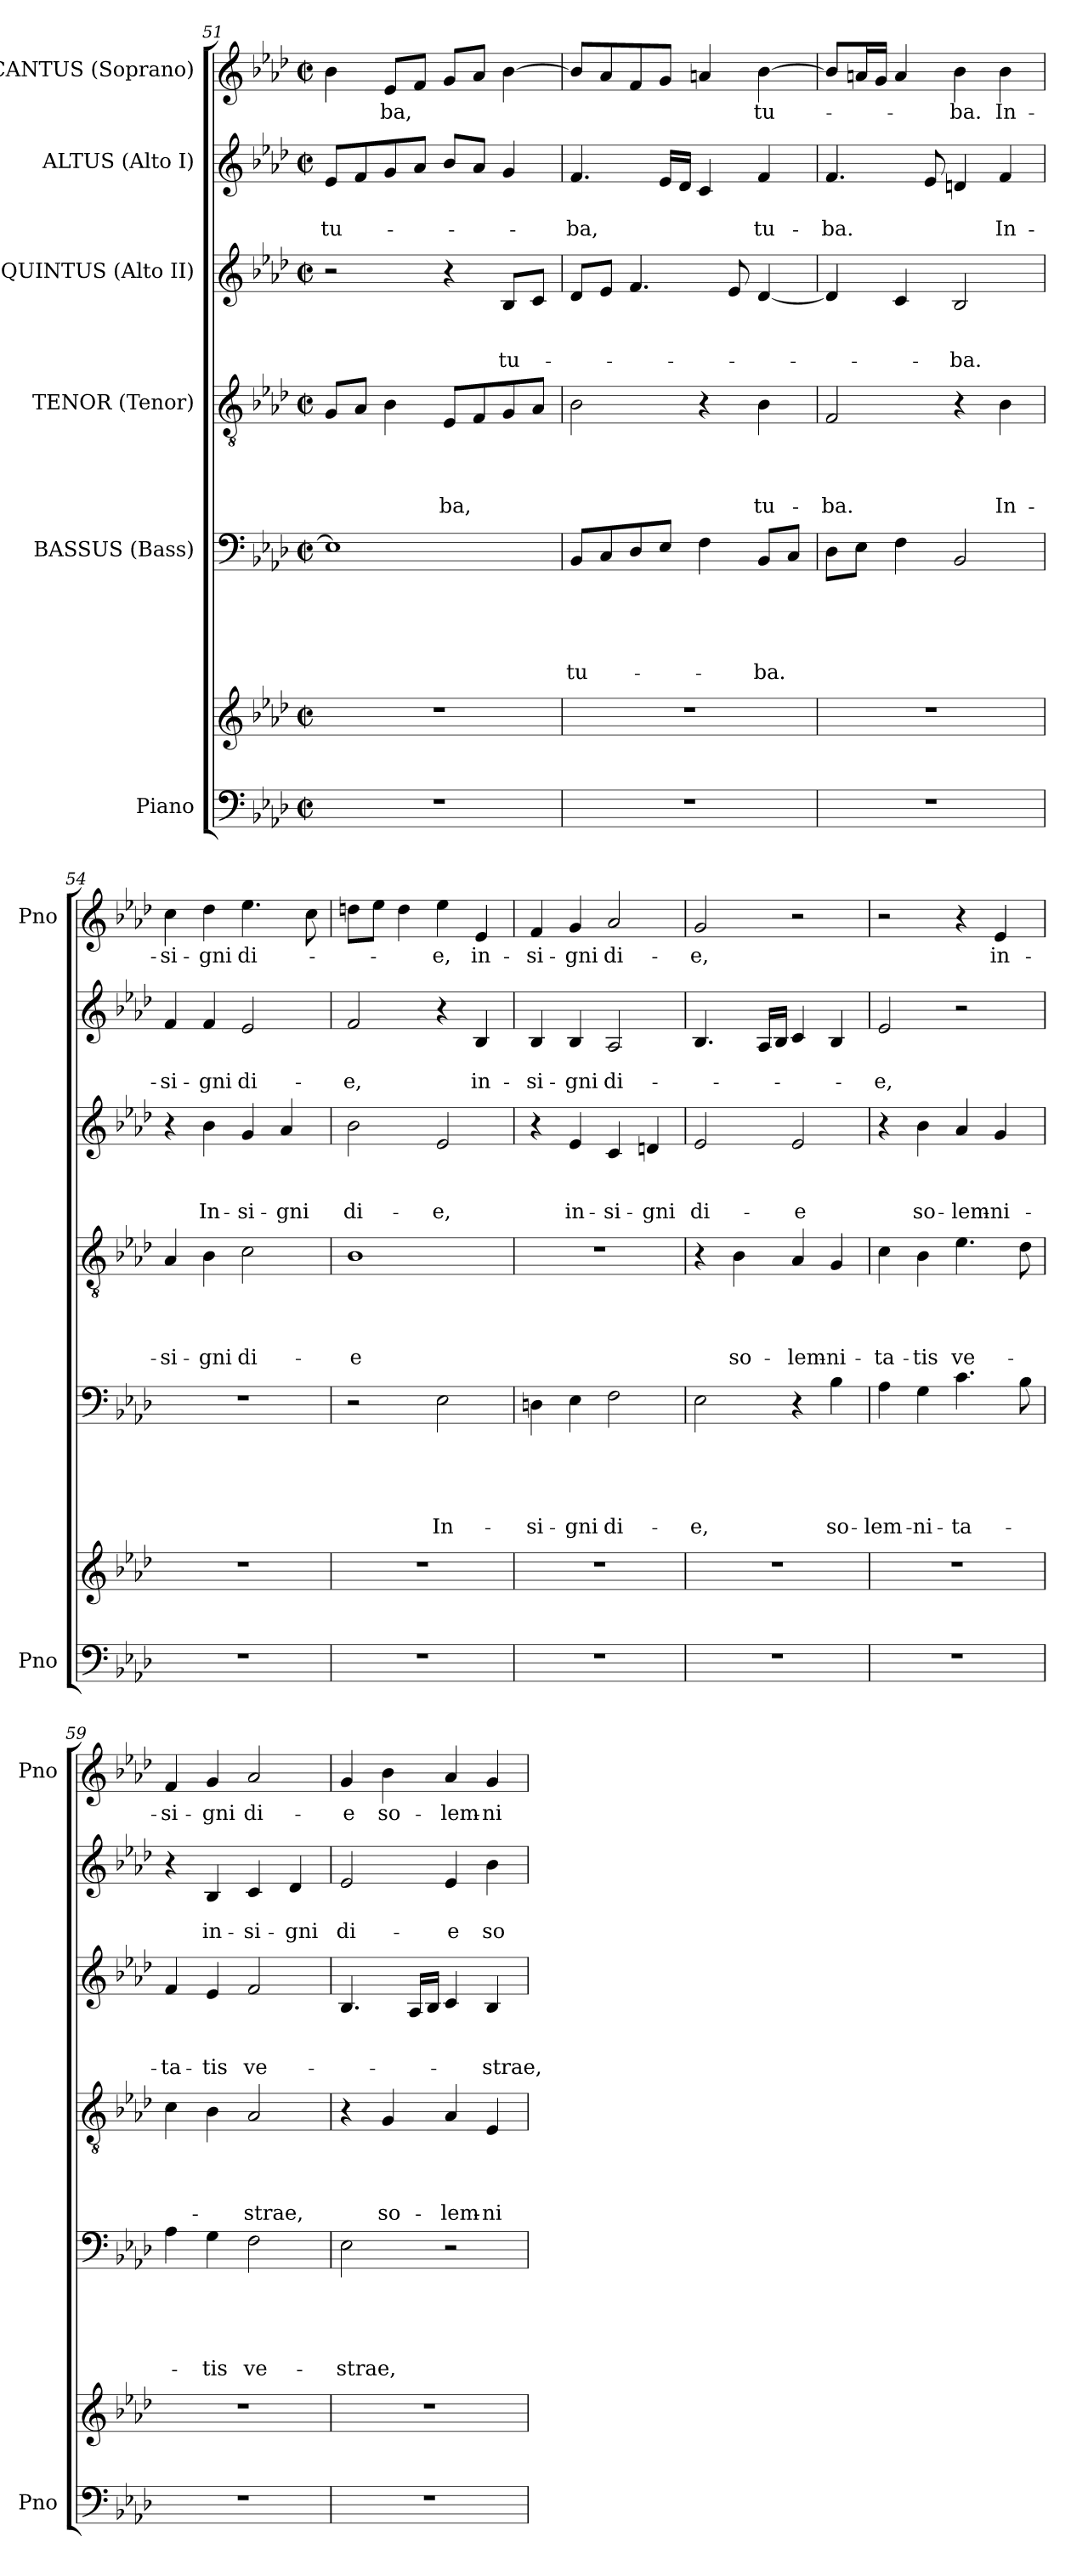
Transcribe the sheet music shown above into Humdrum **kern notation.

**kern	**kern	**kern	**text	**text	**text	**text	**text	**kern	**text	**text	**text	**text	**kern	**text	**text	**text	**kern	**text	**text	**kern	**text
*part6	*part6	*part5	*part5	*part5	*part5	*part5	*part5	*part4	*part4	*part4	*part4	*part4	*part3	*part3	*part3	*part3	*part2	*part2	*part2	*part1	*part1
*staff7	*staff6	*staff5	*staff5	*staff5	*staff5	*staff5	*staff5	*staff4	*staff4	*staff4	*staff4	*staff4	*staff3	*staff3	*staff3	*staff3	*staff2	*staff2	*staff2	*staff1	*staff1
*I"Piano	*	*I"BASSUS (Bass)	*	*	*	*	*	*I"TENOR (Tenor)	*	*	*	*	*I"QUINTUS (Alto II)	*	*	*	*I"ALTUS (Alto I)	*	*	*I"CANTUS (Soprano)	*
*I'Pno	*	*	*	*	*	*	*	*	*	*	*	*	*	*	*	*	*	*	*	*I'Pno	*
*clefF4	*clefG2	*clefF4	*	*	*	*	*	*clefGv2	*	*	*	*	*clefG2	*	*	*	*clefG2	*	*	*clefG2	*
*k[b-e-a-d-]	*k[b-e-a-d-]	*k[b-e-a-d-]	*	*	*	*	*	*k[b-e-a-d-]	*	*	*	*	*k[b-e-a-d-]	*	*	*	*k[b-e-a-d-]	*	*	*k[b-e-a-d-]	*
*A-:	*A-:	*A-:	*	*	*	*	*	*A-:	*	*	*	*	*A-:	*	*	*	*A-:	*	*	*A-:	*
*M2/2	*M2/2	*M2/2	*	*	*	*	*	*M2/2	*	*	*	*	*M2/2	*	*	*	*M2/2	*	*	*M2/2	*
*met(c|)	*met(c|)	*met(c|)	*	*	*	*	*	*met(c|)	*	*	*	*	*met(c|)	*	*	*	*met(c|)	*	*	*met(c|)	*
=51	=51	=51	=51	=51	=51	=51	=51	=51	=51	=51	=51	=51	=51	=51	=51	=51	=51	=51	=51	=51	=51
1r	1r	1E-]	.	.	.	.	.	8G/L	.	.	.	.	2r	.	.	.	8e-/L	.	tu-	4b-\	.
.	.	.	.	.	.	.	.	8A-/J	.	.	.	.	.	.	.	.	8f/	.	.	.	.
.	.	.	.	.	.	.	.	4B-\	.	.	.	.	.	.	.	.	8g/	.	.	8e-/L	-ba,
.	.	.	.	.	.	.	.	.	.	.	.	.	.	.	.	.	8a-/J	.	.	8f/J	.
.	.	.	.	.	.	.	.	8E-/L	.	.	.	-ba,	4r	.	.	.	8b-/L	.	.	8g/L	.
.	.	.	.	.	.	.	.	8F/	.	.	.	.	.	.	.	.	8a-/J	.	.	8a-/J	.
.	.	.	.	.	.	.	.	8G/	.	.	.	.	8B-/L	.	.	tu-	4g/	.	.	[4b-\	.
.	.	.	.	.	.	.	.	8A-/J	.	.	.	.	8c/J	.	.	.	.	.	.	.	.
=52	=52	=52	=52	=52	=52	=52	=52	=52	=52	=52	=52	=52	=52	=52	=52	=52	=52	=52	=52	=52	=52
1r	1r	8BB-/L	.	.	.	.	tu-	2B-\	.	.	.	.	8d-/L	.	.	.	4.f/	.	-ba,	8b-/L]	.
.	.	8C/	.	.	.	.	.	.	.	.	.	.	8e-/J	.	.	.	.	.	.	8a-/	.
.	.	8D-/	.	.	.	.	.	.	.	.	.	.	4.f/	.	.	.	.	.	.	8f/	.
.	.	8E-/J	.	.	.	.	.	.	.	.	.	.	.	.	.	.	16e-/LL	.	.	8g/J	.
.	.	.	.	.	.	.	.	.	.	.	.	.	.	.	.	.	16d-/JJ	.	.	.	.
.	.	4F\	.	.	.	.	.	4r	.	.	.	.	.	.	.	.	4c/	.	.	4an/	.
.	.	.	.	.	.	.	.	.	.	.	.	.	8e-/	.	.	.	.	.	.	.	.
.	.	8BB-/L	.	.	.	.	-ba.	4B-\	.	.	.	tu-	[4d-/	.	.	.	4f/	.	tu-	[4b-\	tu-
.	.	8C/J	.	.	.	.	.	.	.	.	.	.	.	.	.	.	.	.	.	.	.
!!LO:LB:g=z
=53	=53	=53	=53	=53	=53	=53	=53	=53	=53	=53	=53	=53	=53	=53	=53	=53	=53	=53	=53	=53	=53
1r	1r	8D-\L	.	.	.	.	.	2F/	.	.	.	-­ba.	4d-/]	.	.	.	4.f/	.	-­ba.	8b-/L]	.
.	.	8E-\J	.	.	.	.	.	.	.	.	.	.	.	.	.	.	.	.	.	16an/L	.
.	.	.	.	.	.	.	.	.	.	.	.	.	.	.	.	.	.	.	.	16g/JJ	.
.	.	4F\	.	.	.	.	.	.	.	.	.	.	4c/	.	.	.	.	.	.	4a/	.
.	.	.	.	.	.	.	.	.	.	.	.	.	.	.	.	.	8e-/	.	.	.	.
.	.	2BB-/	.	.	.	.	.	4r	.	.	.	.	2B-/	.	.	-ba.	4dn/	.	.	4b-\	-ba.
.	.	.	.	.	.	.	.	4B-\	.	.	.	In-	.	.	.	.	4f/	.	In-	4b-\	In-
=54	=54	=54	=54	=54	=54	=54	=54	=54	=54	=54	=54	=54	=54	=54	=54	=54	=54	=54	=54	=54	=54
1r	1r	1r	.	.	.	.	.	4A-/	.	.	.	-si-	4r	.	.	.	4f/	.	-si-	4cc\	-si-
.	.	.	.	.	.	.	.	4B-\	.	.	.	-gni	4b-\	.	.	In-	4f/	.	-gni	4dd-\	-gni
.	.	.	.	.	.	.	.	2c\	.	.	.	di-	4g/	.	.	-si-	2e-/	.	di-	4.ee-\	di-
.	.	.	.	.	.	.	.	.	.	.	.	.	4a-/	.	.	-gni	.	.	.	.	.
.	.	.	.	.	.	.	.	.	.	.	.	.	.	.	.	.	.	.	.	8cc\	.
=55	=55	=55	=55	=55	=55	=55	=55	=55	=55	=55	=55	=55	=55	=55	=55	=55	=55	=55	=55	=55	=55
1r	1r	2r	.	.	.	.	.	1B-	.	.	.	-e	2b-\	.	.	di-	2f/	.	-e,	8ddn\L	.
.	.	.	.	.	.	.	.	.	.	.	.	.	.	.	.	.	.	.	.	8ee-\J	.
.	.	.	.	.	.	.	.	.	.	.	.	.	.	.	.	.	.	.	.	4dd\	.
.	.	2E-\	.	.	.	.	In-	.	.	.	.	.	2e-/	.	.	-e,	4r	.	.	4ee-\	-e,
.	.	.	.	.	.	.	.	.	.	.	.	.	.	.	.	.	4B-/	.	in-	4e-/	in-
=56	=56	=56	=56	=56	=56	=56	=56	=56	=56	=56	=56	=56	=56	=56	=56	=56	=56	=56	=56	=56	=56
1r	1r	4Dn\	.	.	.	.	-si-	1r	.	.	.	.	4r	.	.	.	4B-/	.	-si-	4f/	-si-
.	.	4E-\	.	.	.	.	-gni	.	.	.	.	.	4e-/	.	.	in-	4B-/	.	-gni	4g/	-gni
.	.	2F\	.	.	.	.	di-	.	.	.	.	.	4c/	.	.	-si-	2A-/	.	di-	2a-/	di-
.	.	.	.	.	.	.	.	.	.	.	.	.	4dn/	.	.	-gni	.	.	.	.	.
=57	=57	=57	=57	=57	=57	=57	=57	=57	=57	=57	=57	=57	=57	=57	=57	=57	=57	=57	=57	=57	=57
1r	1r	2E-\	.	.	.	.	-e,	4r	.	.	.	.	2e-/	.	.	di-	4.B-/	.	.	2g/	-e,
.	.	.	.	.	.	.	.	4B-\	.	.	.	so-	.	.	.	.	.	.	.	.	.
.	.	.	.	.	.	.	.	.	.	.	.	.	.	.	.	.	16A-/LL	.	.	.	.
.	.	.	.	.	.	.	.	.	.	.	.	.	.	.	.	.	16B-/JJ	.	.	.	.
.	.	4r	.	.	.	.	.	4A-/	.	.	.	-lem-	2e-/	.	.	-e	4c/	.	.	2r	.
.	.	4B-\	.	.	.	.	so-	4G/	.	.	.	-ni-	.	.	.	.	4B-/	.	.	.	.
!!LO:PB:g=z
=58	=58	=58	=58	=58	=58	=58	=58	=58	=58	=58	=58	=58	=58	=58	=58	=58	=58	=58	=58	=58	=58
1r	1r	4A-\	.	.	.	.	-­lem-	4c\	.	.	.	-­ta-	4r	.	.	.	2e-/	.	-­e,	2r	.
.	.	4G\	.	.	.	.	-ni-	4B-\	.	.	.	-tis	4b-\	.	.	so-	.	.	.	.	.
.	.	4.c\	.	.	.	.	-ta-	4.e-\	.	.	.	ve-	4a-/	.	.	-lem-	2r	.	.	4r	.
.	.	.	.	.	.	.	.	.	.	.	.	.	4g/	.	.	-ni-	.	.	.	4e-/	in-
.	.	8B-\	.	.	.	.	.	8d-\	.	.	.	.	.	.	.	.	.	.	.	.	.
=59	=59	=59	=59	=59	=59	=59	=59	=59	=59	=59	=59	=59	=59	=59	=59	=59	=59	=59	=59	=59	=59
1r	1r	4A-\	.	.	.	.	.	4c\	.	.	.	.	4f/	.	.	-ta-	4r	.	.	4f/	-si-
.	.	4G\	.	.	.	.	-tis	4B-\	.	.	.	.	4e-/	.	.	-tis	4B-/	.	in-	4g/	-gni
.	.	2F\	.	.	.	.	ve-	2A-/	.	.	.	-strae,	2f/	.	.	ve-	4c/	.	-si-	2a-/	di-
.	.	.	.	.	.	.	.	.	.	.	.	.	.	.	.	.	4d-/	.	-gni	.	.
=60	=60	=60	=60	=60	=60	=60	=60	=60	=60	=60	=60	=60	=60	=60	=60	=60	=60	=60	=60	=60	=60
1r	1r	2E-\	.	.	.	.	-strae,	4r	.	.	.	.	4.B-/	.	.	.	2e-/	.	di-	4g/	-e
.	.	.	.	.	.	.	.	4G/	.	.	.	so-	.	.	.	.	.	.	.	4b-\	so-
.	.	.	.	.	.	.	.	.	.	.	.	.	16A-/LL	.	.	.	.	.	.	.	.
.	.	.	.	.	.	.	.	.	.	.	.	.	16B-/JJ	.	.	.	.	.	.	.	.
.	.	2r	.	.	.	.	.	4A-/	.	.	.	-lem-	4c/	.	.	.	4e-/	.	-e	4a-/	-lem-
.	.	.	.	.	.	.	.	4E-/	.	.	.	-ni-	4B-/	.	.	-strae,	4b-\	.	so-	4g/	-ni-
=	=	=	=	=	=	=	=	=	=	=	=	=	=	=	=	=	=	=	=	=	=
*-	*-	*-	*-	*-	*-	*-	*-	*-	*-	*-	*-	*-	*-	*-	*-	*-	*-	*-	*-	*-	*-
